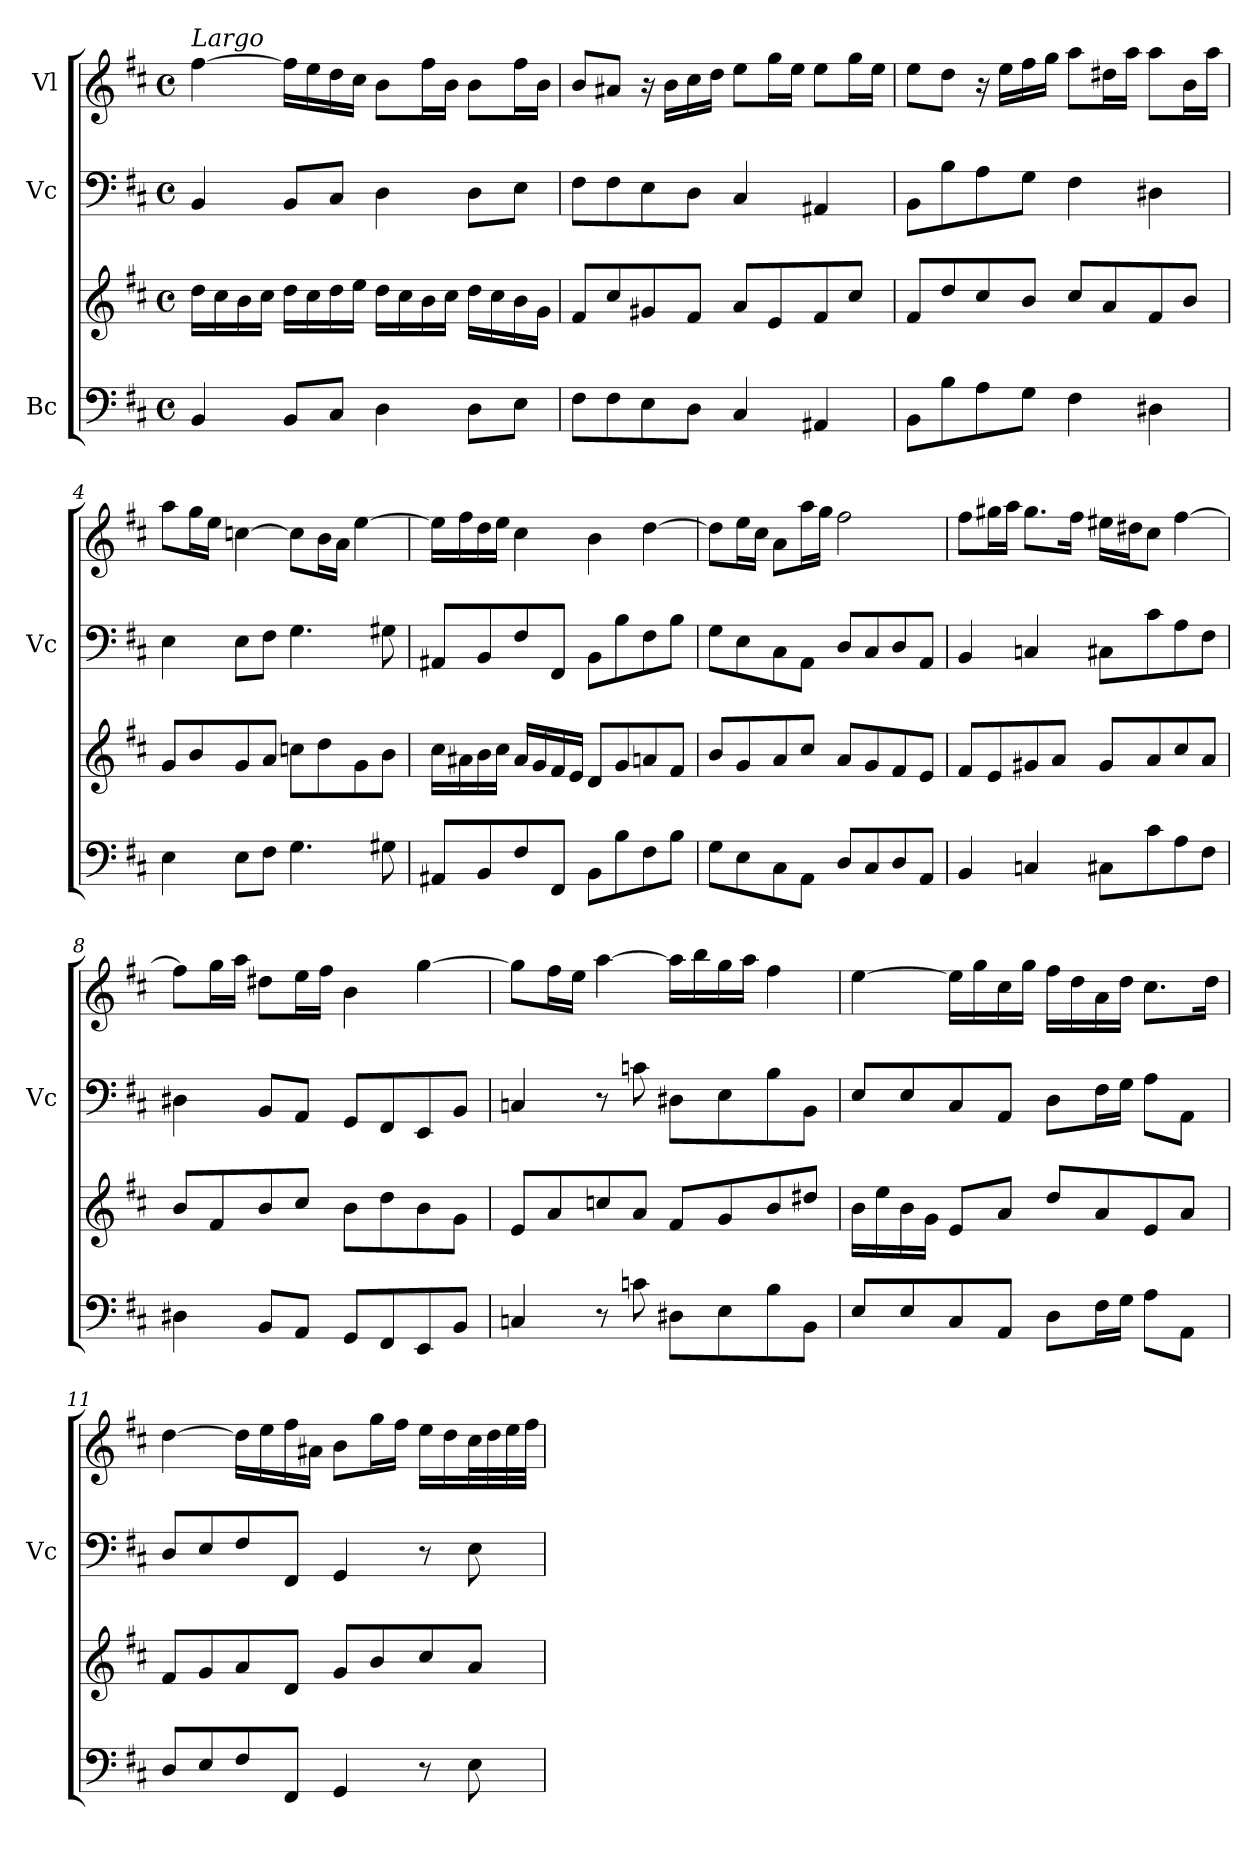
**kern	**kern	**kern	**kern
*part3	*part3	*part2	*part1
*staff4	*staff3	*staff2	*staff1
*I"Bc	*	*I"Vc	*I"Vl
*	*	*I'Vc	*
*clefF4	*clefG2	*clefF4	*clefG2
*k[f#c#]	*k[f#c#]	*k[f#c#]	*k[f#c#]
*M4/4	*M4/4	*M4/4	*M4/4
*met(c)	*met(c)	*met(c)	*met(c)
*MM40	*MM40	*MM40	*MM40
=1	=1	=1	=1
!	!	!	!LO:TX:a:i:t=Largo
4BB/	16dd\LL	4BB/	[4ff#\
.	16cc#\	.	.
.	16b\	.	.
.	16cc#\JJ	.	.
8BB/L	16dd\LL	8BB/L	16ff#\LL]
.	16cc#\	.	16ee\
8C#/J	16dd\	8C#/J	16dd\
.	16ee\JJ	.	16cc#\JJ
4D\	16dd\LL	4D\	8b\L
.	16cc#\	.	.
.	16b\	.	16ff#\L
.	16cc#\JJ	.	16b\JJ
8D\L	16dd\LL	8D\L	8b\L
.	16cc#\	.	.
8E\J	16b\	8E\J	16ff#\L
.	16g\JJ	.	16b\JJ
=2	=2	=2	=2
8F#\L	8f#/L	8F#\L	8b/L
8F#\	8cc#/	8F#\	8a#X/J
8E\	8g#X/	8E\	16r
.	.	.	16b\LL
8D\J	8f#/J	8D\J	16cc#\
.	.	.	16dd\JJ
4C#/	8a/L	4C#/	8ee\L
.	8e/	.	16gg\L
.	.	.	16ee\JJ
4AA#X/	8f#/	4AA#X/	8ee\L
.	8cc#/J	.	16gg\L
.	.	.	16ee\JJ
=3	=3	=3	=3
8BB\L	8f#/L	8BB\L	8ee\L
8B\	8dd/	8B\	8dd\J
8A\	8cc#/	8A\	16r
.	.	.	16ee\LL
8G\J	8b/J	8G\J	16ff#\
.	.	.	16gg\JJ
4F#\	8cc#/L	4F#\	8aa\L
.	8a/	.	16dd#X\L
.	.	.	16aa\JJ
4D#X\	8f#/	4D#X\	8aa\L
.	8b/J	.	16b\L
.	.	.	16aa\JJ
=4	=4	=4	=4
4E\	8g/L	4E\	8aa\L
.	8b/	.	16gg\L
.	.	.	16ee\JJ
8E\L	8g/	8E\L	[4ccn\
8F#\J	8a/J	8F#\J	.
4.G\	8ccn\L	4.G\	8cc\L]
.	8dd\	.	16b\L
.	.	.	16a\JJ
.	8g\	.	[4ee\
8G#X\	8b\J	8G#X\	.
!!LO:LB:g=z
=5	=5	=5	=5
8AA#X/L	16cc#\LL	8AA#X/L	16ee\LL]
.	16a#X\	.	16ff#\
8BB/	16b\	8BB/	16dd\
.	16cc#\JJ	.	16ee\JJ
8F#/	16a#/LL	8F#/	4cc#\
.	16g/	.	.
8FF#/J	16f#/	8FF#/J	.
.	16e/JJ	.	.
8BB\L	8d/L	8BB\L	4b\
8B\	8g/	8B\	.
8F#\	8an/	8F#\	[4dd\
8B\J	8f#/J	8B\J	.
=6	=6	=6	=6
8G\L	8b/L	8G\L	8dd\L]
8E\	8g/	8E\	16ee\L
.	.	.	16cc#\JJ
8C#\	8a/	8C#\	8a\L
8AA\J	8cc#/J	8AA\J	16aa\L
.	.	.	16gg\JJ
8D/L	8a/L	8D/L	2ff#\
8C#/	8g/	8C#/	.
8D/	8f#/	8D/	.
8AA/J	8e/J	8AA/J	.
=7	=7	=7	=7
4BB/	8f#/L	4BB/	8ff#\L
.	8e/	.	16gg#X\L
.	.	.	16aa\JJ
4Cn/	8g#X/	4Cn/	8.gg#\L
.	8a/J	.	.
.	.	.	16ff#\Jk
8C#X\L	8g#/L	8C#X\L	16ee#X\LL
.	.	.	16dd#X\J
8c#\	8a/	8c#\	8cc#\J
8A\	8cc#/	8A\	[4ff#\
8F#\J	8a/J	8F#\J	.
=8	=8	=8	=8
4D#X\	8b/L	4D#X\	8ff#\L]
.	8f#/	.	16gg\L
.	.	.	16aa\JJ
8BB/L	8b/	8BB/L	8dd#X\L
8AA/J	8cc#/J	8AA/J	16ee\L
.	.	.	16ff#\JJ
8GG/L	8b\L	8GG/L	4b\
8FF#/	8dd\	8FF#/	.
8EE/	8b\	8EE/	[4gg\
8BB/J	8g\J	8BB/J	.
!!LO:LB:g=z
=9	=9	=9	=9
4Cn/	8e/L	4Cn/	8gg\L]
.	8a/	.	16ff#\L
.	.	.	16ee\JJ
8r	8ccn/	8r	[4aa\
8cn\	8a/J	8cn\	.
8D#X\L	8f#/L	8D#X\L	16aa\LL]
.	.	.	16bb\
8E\	8g/	8E\	16gg\
.	.	.	16aa\JJ
8B\	8b/	8B\	4ff#\
8BB\J	8dd#X/J	8BB\J	.
=10	=10	=10	=10
8E/L	16b\LL	8E/L	[4ee\
.	16ee\	.	.
8E/	16b\	8E/	.
.	16g\JJ	.	.
8C#/	8e/L	8C#/	16ee\LL]
.	.	.	16gg\
8AA/J	8a/J	8AA/J	16cc#\
.	.	.	16gg\JJ
8D\L	8dd/L	8D\L	16ff#\LL
.	.	.	16dd\
16F#\L	8a/	16F#\L	16a\
16G\JJ	.	16G\JJ	16dd\JJ
8A\L	8e/	8A\L	8.cc#\L
8AA\J	8a/J	8AA\J	.
.	.	.	16dd\Jk
=11	=11	=11	=11
8D/L	8f#/L	8D/L	[4dd\
8E/	8g/	8E/	.
8F#/	8a/	8F#/	16dd\LL]
.	.	.	16ee\
8FF#/J	8d/J	8FF#/J	16ff#\
.	.	.	16a#X\JJ
4GG/	8g/L	4GG/	8b\L
.	8b/	.	16gg\L
.	.	.	16ff#\JJ
8r	8cc#/	8r	16ee\LL
.	.	.	16dd\
8E\	8a/J	8E\	32cc#\L
.	.	.	32dd\
.	.	.	32ee\
.	.	.	32ff#\JJJ
=	=	=	=
*-	*-	*-	*-
